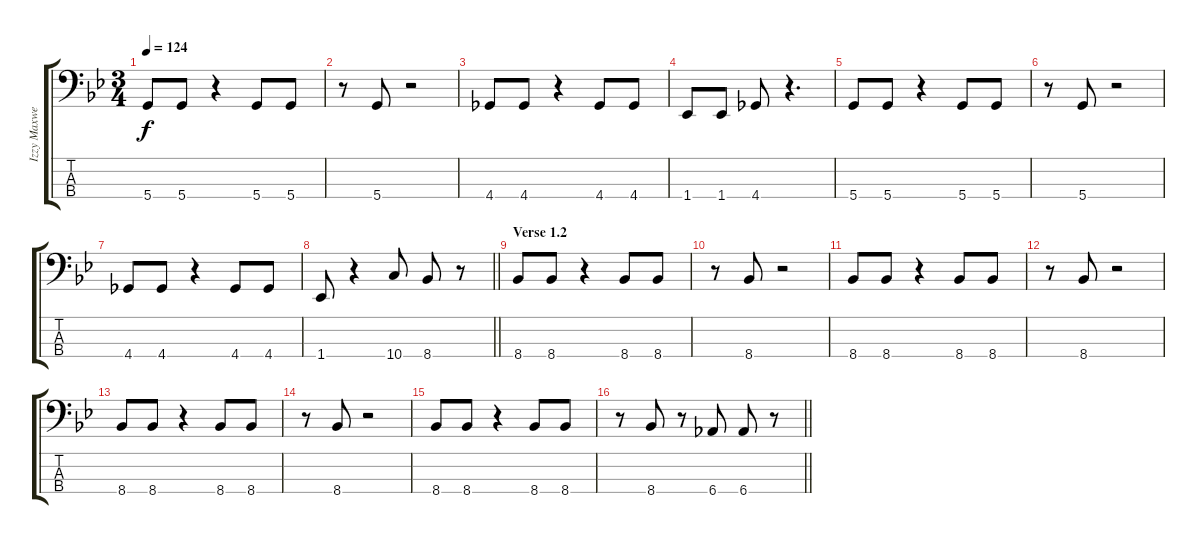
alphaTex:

\track ("Izzy Maxwell (Bass)" "Izzy Maxwe") {instrument electricbassfinger}
\staff {score tabs}
\tuning (G2 D2 A1 D1) {hide}
\ts (3 4)
\tempo 124
\clef f4
\ks bb
5.4.8{dy f} 5.4.8 r.4 5.4.8 5.4.8 |
r.8 5.4.8 r.2 |
4.4.8 4.4.8 r.4 4.4.8 4.4.8 |
1.4.8 1.4.8 4.4.8 r.4{d} |
5.4.8 5.4.8 r.4 5.4.8 5.4.8 |
r.8 5.4.8 r.2 |
4.4.8 4.4.8 r.4 4.4.8 4.4.8 |
\barLineRight lightlight
1.4.8 r.4 10.4.8 8.4.8 r.8 |
\section ("" "Verse 1.2")
8.4.8 8.4.8 r.4 8.4.8 8.4.8 |
r.8 8.4.8 r.2 |
8.4.8 8.4.8 r.4 8.4.8 8.4.8 |
r.8 8.4.8 r.2 |
8.4.8 8.4.8 r.4 8.4.8 8.4.8 |
r.8 8.4.8 r.2 |
8.4.8 8.4.8 r.4 8.4.8 8.4.8 |
\barLineRight lightlight
r.8 8.4.8 r.8 6.4.8 6.4.8 r.8
